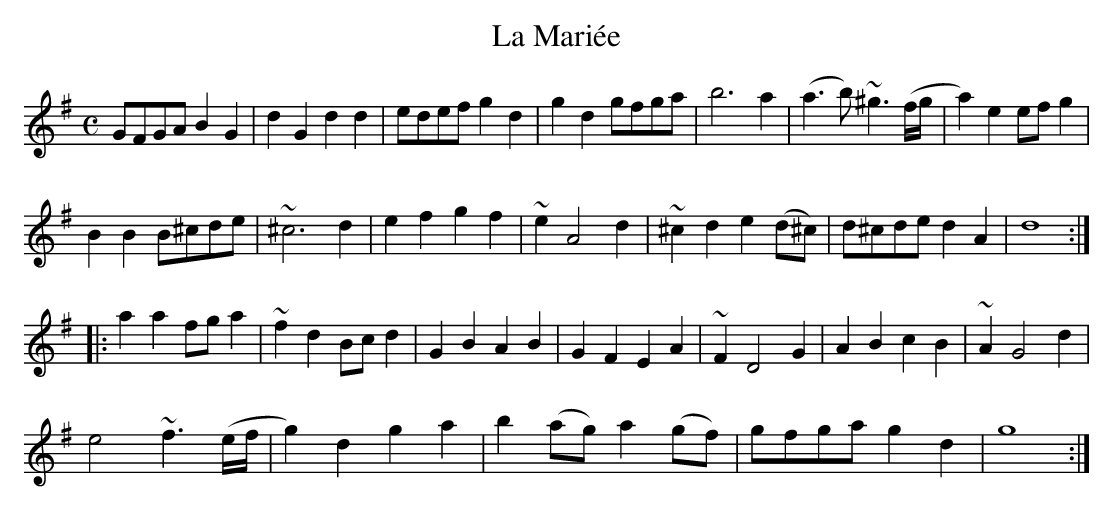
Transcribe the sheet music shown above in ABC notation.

X:1
T:La Mari\'ee
M:C
K:Gmaj
GFGAB2G2|d2G2d2d2|edefg2d2|g2d2gfga|b6a2|(a3b)~^g3(f/g/|a2)e2efg2|
B2B2B^cde|~^c6d2|e2f2g2f2|~e2A4d2|~^c2d2e2(d^c)|d^cded2A2|d8:|
|:a2a2fga2|~f2d2Bcd2|G2B2A2B2|G2F2E2A2|~F2D4G2|A2B2c2B2|~A2G4d2|
e4~f3(e/f/|g2)d2g2a2|b2(ag)a2(gf)|gfgag2d2|g8:|
